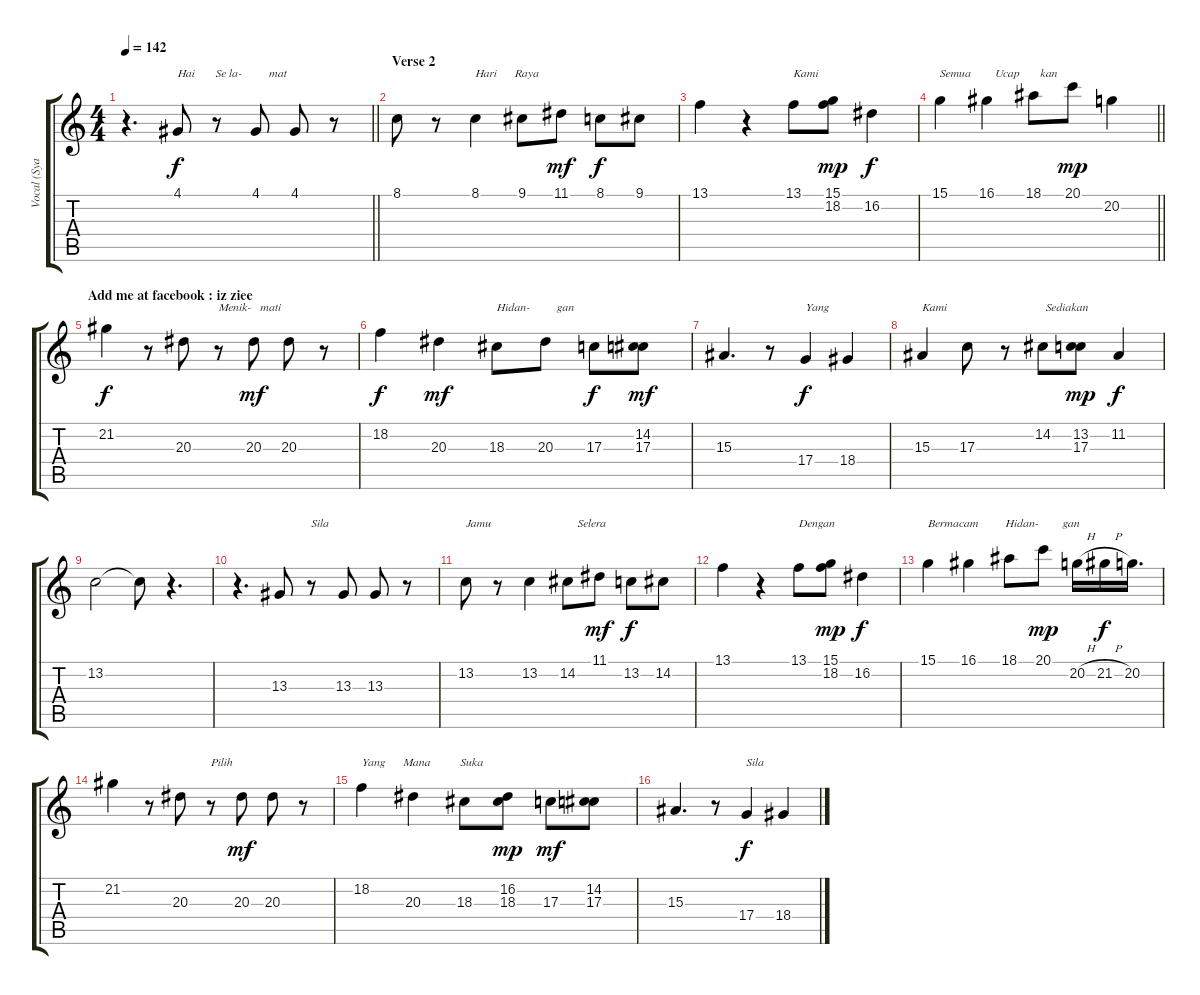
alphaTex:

\track ("Vocal (Syarifah)" "Vocal (Sya") {instrument oboe}
\staff {score tabs}
\tuning (E4 B3 G3 D3 A2 E2) {hide}
\ts (4 4)
\tempo 142
\clef g2
\barLineRight lightlight
\ks c
r.4{d dy f} 4.1.8{txt "Hai       Se la-         mat "} r.8 4.1.8 4.1.8 r.8 |
\section ("" "Verse 2")
8.1.8 r.8 8.1.4{txt "Hari      Raya "} 9.1.8 11.1.8{dy mf} 8.1.8{dy f} 9.1.8 |
13.1.4 r.4 13.1.8{txt "Kami "} (15.1 18.2).8{dy mp} 16.2.4{dy f} |
\barLineRight lightlight
15.1.4{txt "Semua        Ucap       kan "} 16.1.4 18.1.8 20.1.8{dy mp} 20.2.4 |
\section ("" "Add me at facebook : iz ziee")
21.2.4{dy f} r.8 20.3.8 r.8{txt "Menik-   mati "} 20.3.8{dy mf} 20.3.8 r.8 |
18.2.4{dy f} 20.3.4{dy mf} 18.3.8{txt "Hidan-         gan "} 20.3.8 17.3.8{dy f} (14.2 17.3).8{dy mf} |
15.3.4{d} r.8 17.4.4{txt "Yang " dy f} 18.4.4 |
15.3.4{txt "Kami"} 17.3.8 r.8 14.2.8{txt " Sediakan"} (13.2 17.3).8{dy mp} 11.2.4{dy f} |
13.2.2 13.2{t}.8 r.4{d} |
r.4{d} 13.3.8 r.8{txt "Sila "} 13.3.8 13.3.8 r.8 |
13.2.8{txt "Jamu "} r.8 13.2.4{txt "                Selera "} 14.2.8 11.1.8{dy mf} 13.2.8{dy f} 14.2.8 |
13.1.4 r.4 13.1.8{txt "Dengan "} (15.1 18.2).8{dy mp} 16.2.4{dy f} |
15.1.4{txt "Bermacam         Hidan-        gan "} 16.1.4 18.1.8 20.1.8{dy mp} 20.2{h}.16 21.2{h}.16{dy f} 20.2.16{d} |
21.2.4 r.8 20.3.8 r.8{txt "Pilih "} 20.3.8{dy mf} 20.3.8 r.8 |
18.2.4{txt "Yang      Mana          Suka "} 20.3.4 18.3.8 (16.2 18.3).8{dy mp} 17.3.8{dy mf} (14.2 17.3).8 |
15.3.4{d} r.8 17.4.4{txt "Sila " dy f} 18.4.4
